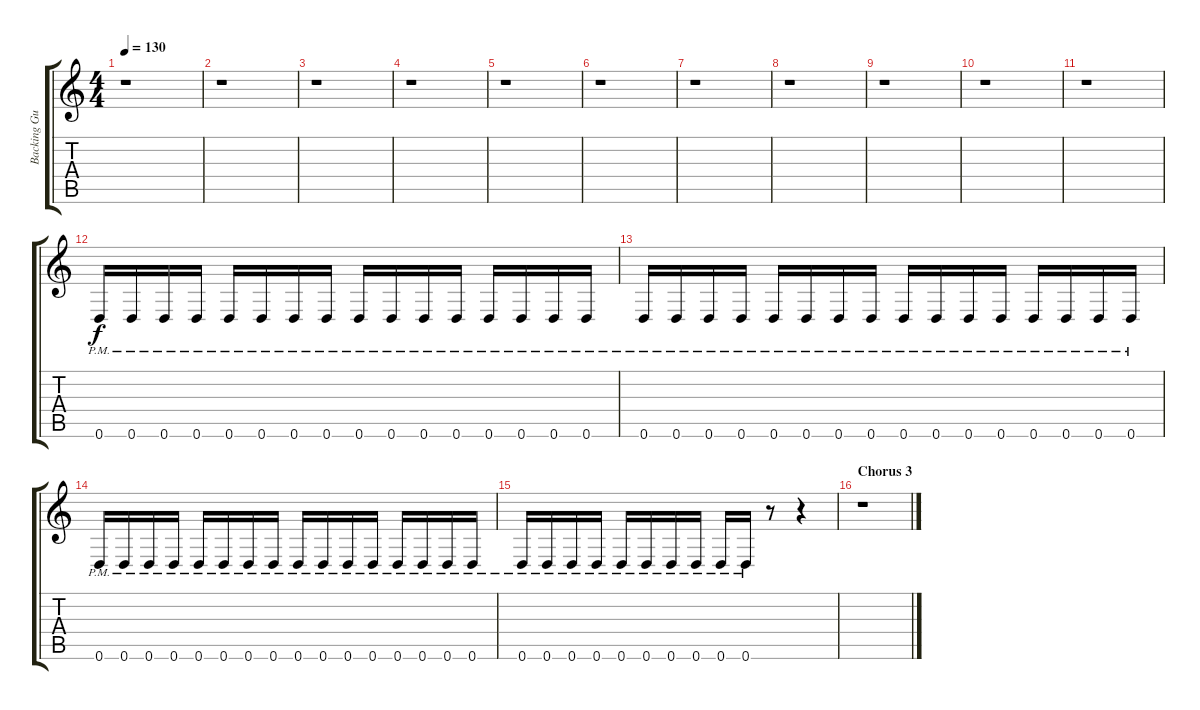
\track ("Backing Guitar 1" "Backing Gu") {instrument distortionguitar}
\staff {score tabs}
\tuning (E4 B3 G3 D3 A2 D2) {hide}
\ts (4 4)
\tempo 130
\clef g2
\ks c
r.1{dy f} |
r.1 |
r.1 |
r.1 |
r.1 |
r.1 |
r.1 |
r.1 |
r.1 |
r.1 |
r.1 |
0.6{pm}.16 0.6{pm}.16 0.6{pm}.16 0.6{pm}.16 0.6{pm}.16 0.6{pm}.16 0.6{pm}.16 0.6{pm}.16 0.6{pm}.16 0.6{pm}.16 0.6{pm}.16 0.6{pm}.16 0.6{pm}.16 0.6{pm}.16 0.6{pm}.16 0.6{pm}.16 |
0.6{pm}.16 0.6{pm}.16 0.6{pm}.16 0.6{pm}.16 0.6{pm}.16 0.6{pm}.16 0.6{pm}.16 0.6{pm}.16 0.6{pm}.16 0.6{pm}.16 0.6{pm}.16 0.6{pm}.16 0.6{pm}.16 0.6{pm}.16 0.6{pm}.16 0.6{pm}.16 |
0.6{pm}.16 0.6{pm}.16 0.6{pm}.16 0.6{pm}.16 0.6{pm}.16 0.6{pm}.16 0.6{pm}.16 0.6{pm}.16 0.6{pm}.16 0.6{pm}.16 0.6{pm}.16 0.6{pm}.16 0.6{pm}.16 0.6{pm}.16 0.6{pm}.16 0.6{pm}.16 |
0.6{pm}.16 0.6{pm}.16 0.6{pm}.16 0.6{pm}.16 0.6{pm}.16 0.6{pm}.16 0.6{pm}.16 0.6{pm}.16 0.6{pm}.16 0.6{pm}.16 r.8 r.4 |
\section ("" "Chorus 3")
r.1
